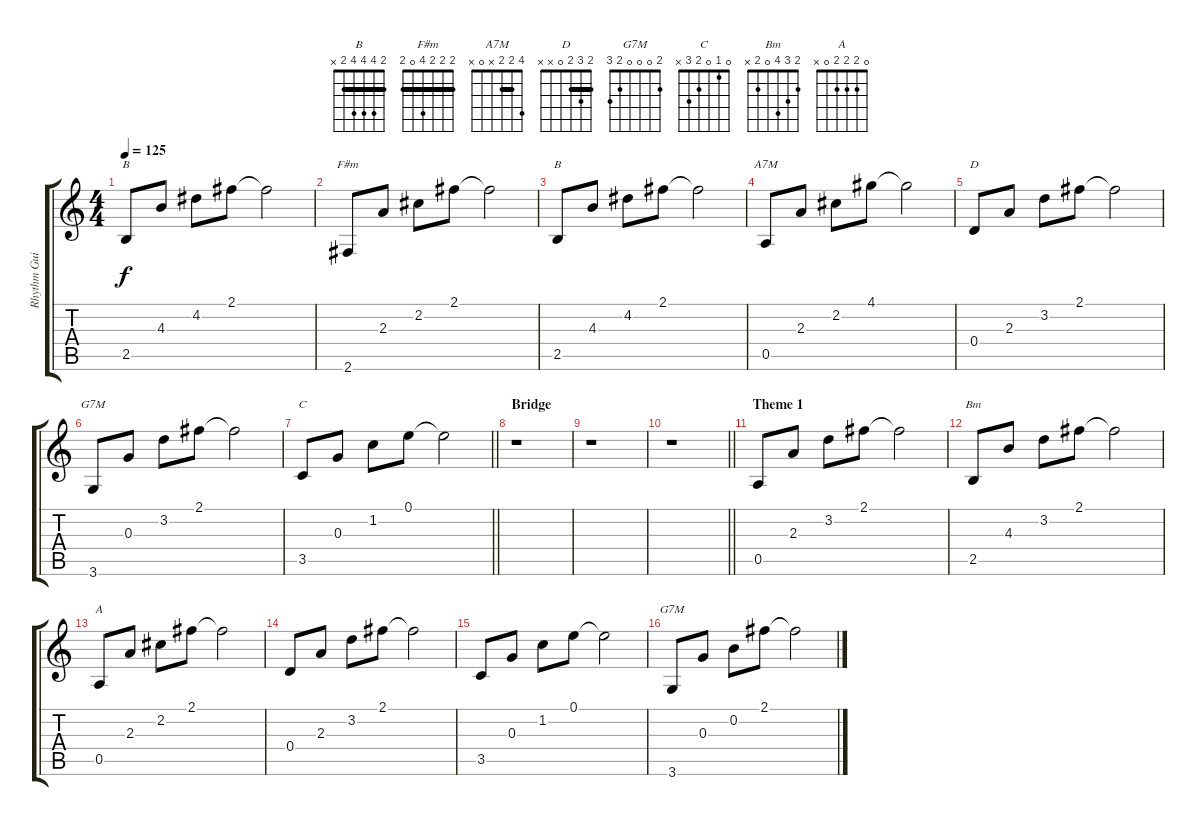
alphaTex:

\track ("Rhythm Guitar" "Rhythm Gui") {instrument electricguitarjazz}
\staff {score tabs}
\tuning (E4 B3 G3 D3 A2 E2) {hide}
\chord ("B" 2 4 4 x 2 x) {barre 2}
\chord ("F#m" 2 2 2 4 0 2) {barre 2}
\chord ("B" 2 4 4 4 2 x) {barre 2}
\chord ("A7M" 4 2 2 x 0 x) {barre 2}
\chord ("D" 2 3 2 0 x x) {barre 2}
\chord ("G7M" 2 3 0 x x 3)
\chord ("C" 0 1 0 2 3 x)
\chord ("Bm" 2 3 4 0 2 x)
\chord ("A" 0 2 2 2 0 x)
\chord ("G7M" 2 0 0 0 2 3)
\ts (4 4)
\tempo 125
\clef g2
\ks c
2.5.8{ch "B" dy f} 4.3.8 4.2.8 2.1.8 2.1{t}.2 |
2.6.8{ch "F#m"} 2.3.8 2.2.8 2.1.8 2.1{t}.2 |
2.5.8{ch "B"} 4.3.8 4.2.8 2.1.8 2.1{t}.2 |
0.5.8{ch "A7M"} 2.3.8 2.2.8 4.1.8 4.1{t}.2 |
0.4.8{ch "D"} 2.3.8 3.2.8 2.1.8 2.1{t}.2 |
3.6.8{ch "G7M"} 0.3.8 3.2.8 2.1.8 2.1{t}.2 |
\barLineRight lightlight
3.5.8{ch "C"} 0.3.8 1.2.8 0.1.8 0.1{t}.2 |
\section ("" "Bridge")
r.1 |
r.1 |
\barLineRight lightlight
r.1 |
\section ("" "Theme 1")
0.5.8 2.3.8 3.2.8 2.1.8 2.1{t}.2 |
2.5.8{ch "Bm"} 4.3.8 3.2.8 2.1.8 2.1{t}.2 |
0.5.8{ch "A"} 2.3.8 2.2.8 2.1.8 2.1{t}.2 |
0.4.8 2.3.8 3.2.8 2.1.8 2.1{t}.2 |
3.5.8 0.3.8 1.2.8 0.1.8 0.1{t}.2 |
3.6.8{ch "G7M"} 0.3.8 0.2.8 2.1.8 2.1{t}.2
